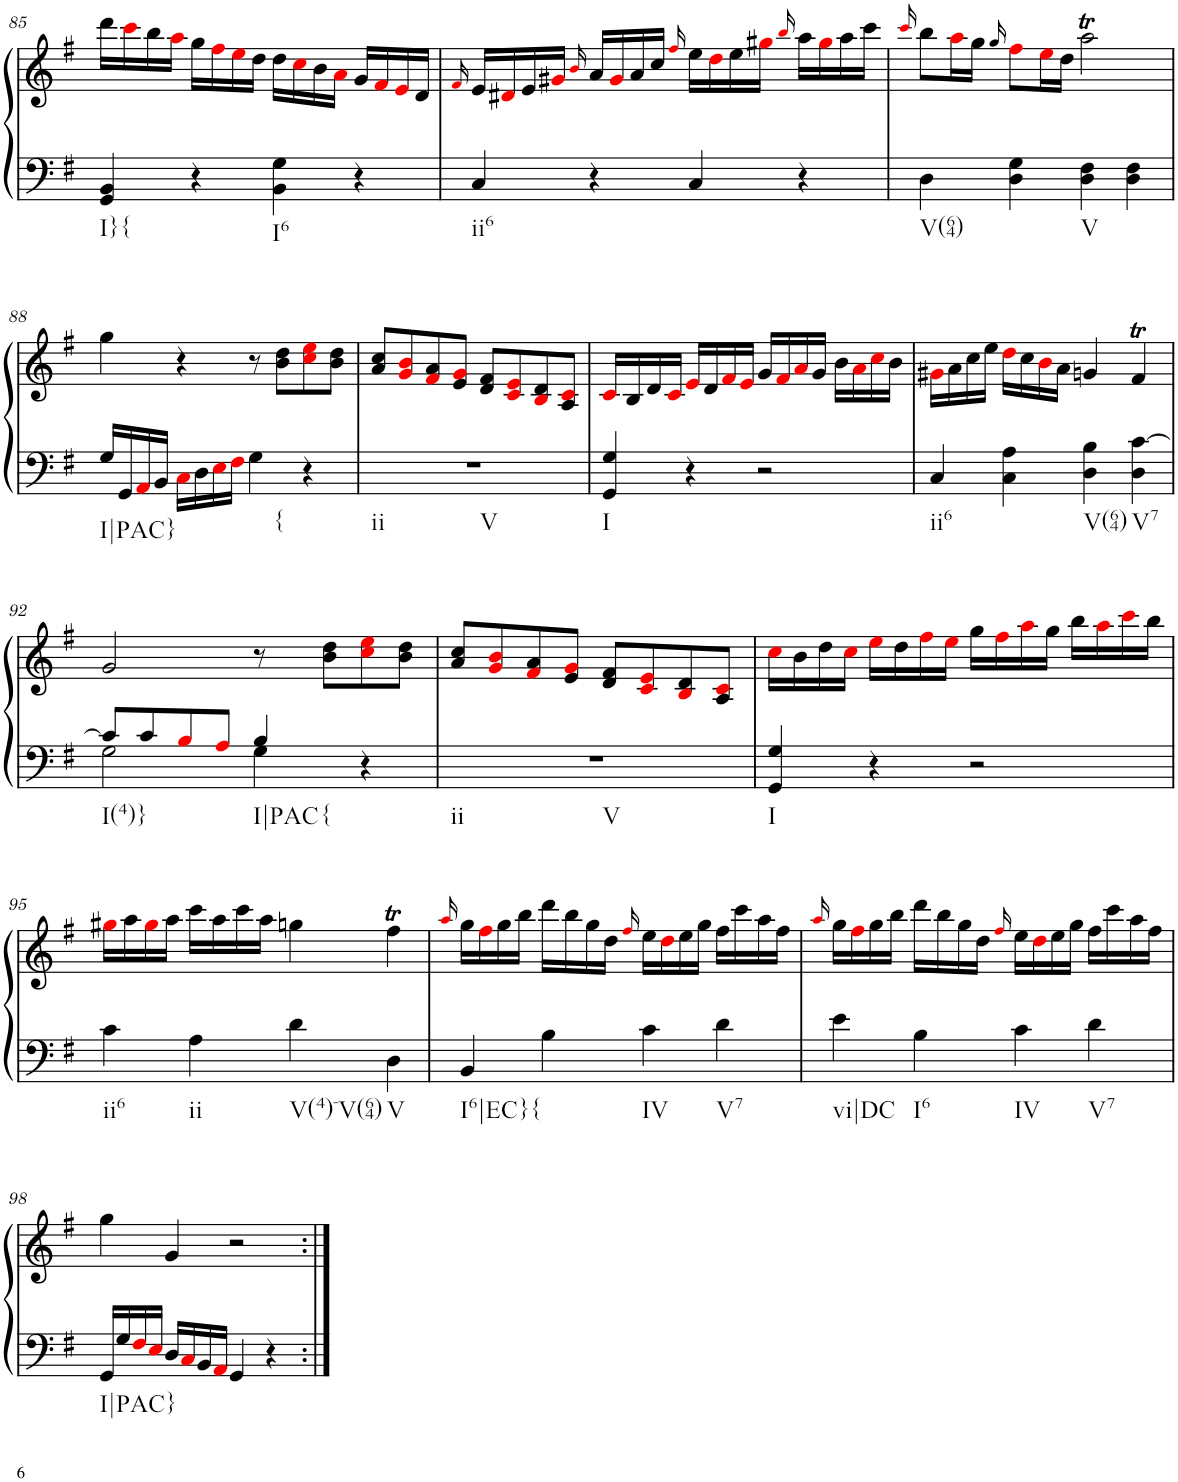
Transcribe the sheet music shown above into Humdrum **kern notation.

**kern	**kern
*part1	*part1
*staff2	*staff1
*I"Piano	*
*I'Pno.	*
!!LO:PB:g=z
*clefF4	*clefG2
*k[f#]	*k[f#]
*M4/4	*M4/4
*met(c)	*met(c)
=85	=85
!LO:TX:b:t=I}{	!
4GG/ 4BB/	16ddd\LL
.	16ccci\
.	16bb\
.	16aai\JJ
4r	16gg\LL
.	16ff#i\
.	16eei\
.	16dd\JJ
!LO:TX:b:t=I6	!
4BB\ 4G\	16dd\LL
.	16cci\
.	16b\
.	16ai\JJ
4r	16g/LL
.	16f#i/
.	16ei/
.	16d/JJ
=86	=86
.	16qf#i/
!LO:TX:b:t=ii6	!
4C/	16e/LL
.	16d#Xi/
.	16e/
.	16g#Xi/JJ
.	16qbi/
4r	16a/LL
.	16g#i/
.	16a/
.	16cc/JJ
.	16qff#i/
4C/	16ee\LL
.	16ddi\
.	16ee\
.	16gg#Xi\JJ
.	16qbbi/
4r	16aa\LL
.	16gg#i\
.	16aa\
.	16ccc\JJ
=87	=87
.	16qccci/
!LO:TX:b:t=V(64)	!
4D\	8bb\L
.	16aai\L
.	16gg\JJ
.	16qgg/
4D\ 4G\	8ff#i\L
.	16eei\L
.	16dd\JJ
!LO:TX:b:t=V	!
4D\ 4F#\	2aaT\
4D\ 4F#\	.
!!LO:LB:g=z
=88	=88
!LO:TX:b:t=I|PAC}	!
16G/LL	4gg\
16GG/	.
16AAi/	.
16BB/JJ	.
16Ci\LL	4r
16D\	.
16Ei\	.
16F#i\JJ	.
!LO:TX:b:t={	!
4G\	8r
.	8b\ 8dd\L
4r	8cci\ 8eei\
.	8b\ 8dd\J
=89	=89
!LO:TX:b:t=ii	!
!LO:TX:b:t=V	!
1r	8a/ 8cc/L
.	8gi/ 8bi/
.	8f#i/ 8a/
.	8e/ 8gi/J
.	8d/ 8f#/L
.	8ci/ 8ei/
.	8Bi/ 8d/
.	8A/ 8ci/J
=90	=90
!LO:TX:b:t=I	!
4GG/ 4G/	16ci/LL
.	16B/
.	16d/
.	16ci/JJ
4r	16ei/LL
.	16d/
.	16f#i/
.	16ei/JJ
2r	16g/LL
.	16f#i/
.	16ai/
.	16g/JJ
.	16b\LL
.	16ai\
.	16cci\
.	16b\JJ
=91	=91
!LO:TX:b:t=ii6	!
4C/	16g#Xi\LL
.	16a\
.	16cc\
.	16ee\JJ
4C\ 4A\	16ddi\LL
.	16cc\
.	16bi\
.	16a\JJ
!LO:TX:b:t=V(64)	!
4D\ 4B\	4gn/
!LO:TX:b:t=V7	!
4D\ [>4c\	4f#t/
!!LO:LB:g=z
=92	=92
*^	*
!LO:TX:b:t=I(4)}	!	!
8c/L]	2G\	2g/
8c/	.	.
8Bi/	.	.
8Ai/J	.	.
!LO:TX:b:t=I|PAC	!	!
!LO:TX:b:t={	!	!
4B/	4G\	8r
.	.	8b\ 8dd\L
4r	4ryy	8cci\ 8eei\
.	.	8b\ 8dd\J
*v	*v	*
=93	=93
!LO:TX:b:t=ii	!
!LO:TX:b:t=V	!
1r	8a/ 8cc/L
.	8gi/ 8bi/
.	8f#i/ 8a/
.	8e/ 8gi/J
.	8d/ 8f#/L
.	8ci/ 8ei/
.	8Bi/ 8d/
.	8A/ 8ci/J
=94	=94
!LO:TX:b:t=I	!
4GG/ 4G/	16cci\LL
.	16b\
.	16dd\
.	16cci\JJ
4r	16eei\LL
.	16dd\
.	16ff#i\
.	16eei\JJ
2r	16gg\LL
.	16ff#i\
.	16aai\
.	16gg\JJ
.	16bb\LL
.	16aai\
.	16ccci\
.	16bb\JJ
!!LO:LB:g=z
=95	=95
!LO:TX:b:t=ii6	!
4c\	16gg#Xi\LL
.	16aa\
.	16gg#i\
.	16aa\JJ
!LO:TX:b:t=ii	!
4A\	16ccc\LL
.	16aa\
.	16ccc\
.	16aa\JJ
!LO:TX:b:t=V(4)-V(64)	!
4d\	4ggn\
!LO:TX:b:t=V	!
4D\	4ff#t\
=96	=96
.	16qaai/
!LO:TX:b:t=I6|EC}{	!
4BB/	16gg\LL
.	16ff#i\
.	16gg\
.	16bb\JJ
4B\	16ddd\LL
.	16bb\
.	16gg\
.	16dd\JJ
.	16qff#i/
!LO:TX:b:t=IV	!
4c\	16ee\LL
.	16ddi\
.	16ee\
.	16gg\JJ
!LO:TX:b:t=V7	!
4d\	16ff#\LL
.	16ccc\
.	16aa\
.	16ff#\JJ
=97	=97
.	16qaai/
!LO:TX:b:t=vi|DC	!
4e\	16gg\LL
.	16ff#i\
.	16gg\
.	16bb\JJ
!LO:TX:b:t=I6	!
4B\	16ddd\LL
.	16bb\
.	16gg\
.	16dd\JJ
.	16qff#i/
!LO:TX:b:t=IV	!
4c\	16ee\LL
.	16ddi\
.	16ee\
.	16gg\JJ
!LO:TX:b:t=V7	!
4d\	16ff#\LL
.	16ccc\
.	16aa\
.	16ff#\JJ
!!LO:LB:g=z
=98	=98
!LO:TX:b:t=I|PAC}	!
16GG/LL	4gg\
16G/	.
16F#i/	.
16Ei/JJ	.
16D/LL	4g/
16Ci/	.
16BB/	.
16AAi/JJ	.
4GG/	2r
4r	.
=:|!	=:|!
*-	*-
